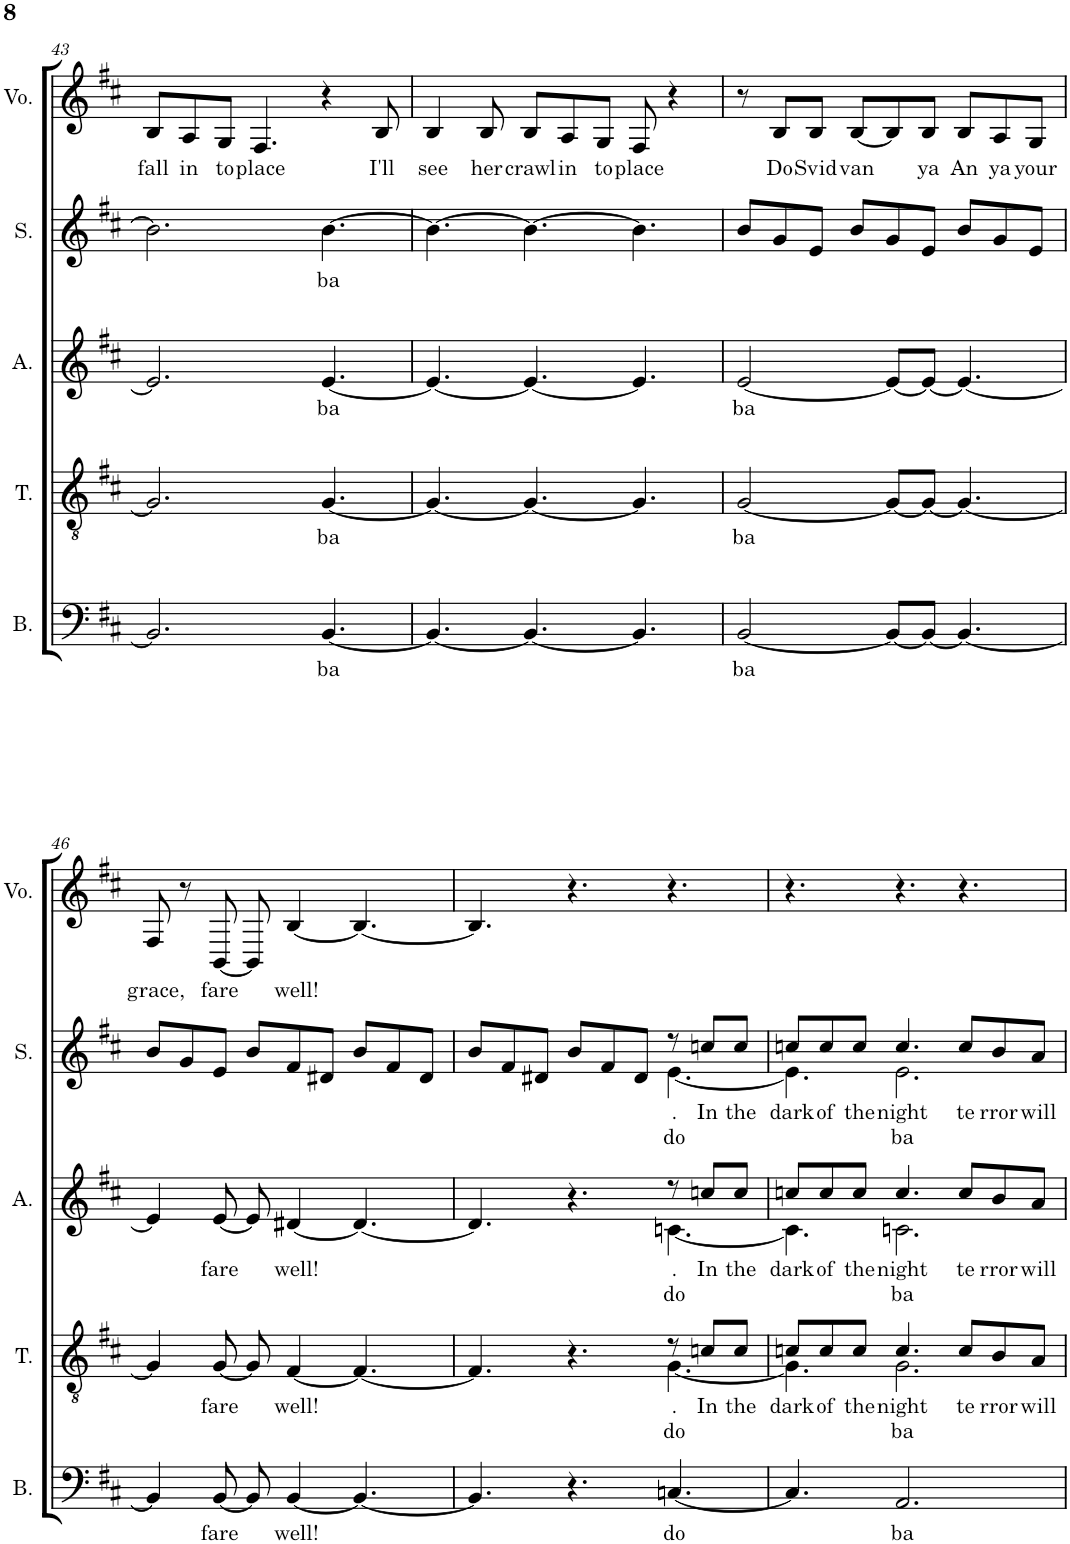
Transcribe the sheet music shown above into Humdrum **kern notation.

**kern	**text	**kern	**text	**text	**kern	**text	**text	**kern	**text	**text	**kern	**text
*part5	*part5	*part4	*part4	*part4	*part3	*part3	*part3	*part2	*part2	*part2	*part1	*part1
*staff5	*staff5	*staff4	*staff4	*staff4	*staff3	*staff3	*staff3	*staff2	*staff2	*staff2	*staff1	*staff1
*I"Bass	*	*I"Tenor	*	*	*I"Alto	*	*	*I"Soprano	*	*	*I"Voice	*
*I'B.	*	*I'T.	*	*	*I'A.	*	*	*I'S.	*	*	*I'Vo.	*
!!LO:PB:g=z
*clefF4	*	*clefGv2	*	*	*clefG2	*	*	*clefG2	*	*	*clefG2	*
*k[f#c#]	*	*k[f#c#]	*	*	*k[f#c#]	*	*	*k[f#c#]	*	*	*k[f#c#]	*
*M9/8	*	*M9/8	*	*	*M9/8	*	*	*M9/8	*	*	*M9/8	*
=43	=43	=43	=43	=43	=43	=43	=43	=43	=43	=43	=43	=43
!	!	!	!	!	!	!	!	!	!	!	!	!LO:LY:b
2.BB/]	.	2.G/]	.	.	2.e/]	.	.	2.b\]	.	.	8B/L	fall
!	!	!	!	!	!	!	!	!	!	!	!	!LO:LY:b
.	.	.	.	.	.	.	.	.	.	.	8A/	in
!	!	!	!	!	!	!	!	!	!	!	!	!LO:LY:b
.	.	.	.	.	.	.	.	.	.	.	8G/J	to
!	!	!	!	!	!	!	!	!	!	!	!	!LO:LY:b
.	.	.	.	.	.	.	.	.	.	.	4.F#/	place
!	!LO:LY:b	!	!LO:LY:b	!	!	!LO:LY:b	!	!	!LO:LY:b	!	!	!
[4.BB/	ba	[4.G/	ba	.	[4.e/	ba	.	[4.b\	ba	.	4r	.
!	!	!	!	!	!	!	!	!	!	!	!	!LO:LY:b
.	.	.	.	.	.	.	.	.	.	.	8B/	I'll
=44	=44	=44	=44	=44	=44	=44	=44	=44	=44	=44	=44	=44
!	!	!	!	!	!	!	!	!	!	!	!	!LO:LY:b
4.BB/_	.	4.G/_	.	.	4.e/_	.	.	4.b\_	.	.	4B/	see
!	!	!	!	!	!	!	!	!	!	!	!	!LO:LY:b
.	.	.	.	.	.	.	.	.	.	.	8B/	her
!	!	!	!	!	!	!	!	!	!	!	!	!LO:LY:b
4.BB/_	.	4.G/_	.	.	4.e/_	.	.	4.b\_	.	.	8B/L	crawl
!	!	!	!	!	!	!	!	!	!	!	!	!LO:LY:b
.	.	.	.	.	.	.	.	.	.	.	8A/	in
!	!	!	!	!	!	!	!	!	!	!	!	!LO:LY:b
.	.	.	.	.	.	.	.	.	.	.	8G/J	to
!	!	!	!	!	!	!	!	!	!	!	!	!LO:LY:b
4.BB/]	.	4.G/]	.	.	4.e/]	.	.	4.b\]	.	.	8F#/	place
.	.	.	.	.	.	.	.	.	.	.	4r	.
=45	=45	=45	=45	=45	=45	=45	=45	=45	=45	=45	=45	=45
!	!LO:LY:b	!	!LO:LY:b	!	!	!LO:LY:b	!	!	!	!	!	!
[2BB/	ba	[2G/	ba	.	[2e/	ba	.	8b/L	.	.	8r	.
!	!	!	!	!	!	!	!	!	!	!	!	!LO:LY:b
.	.	.	.	.	.	.	.	8g/	.	.	8B/L	Do
!	!	!	!	!	!	!	!	!	!	!	!	!LO:LY:b
.	.	.	.	.	.	.	.	8e/J	.	.	8B/J	Svid
!	!	!	!	!	!	!	!	!	!	!	!	!LO:LY:b
.	.	.	.	.	.	.	.	8b/L	.	.	[8B/L	van
8BB/L_	.	8G/L_	.	.	8e/L_	.	.	8g/	.	.	8B/]	.
!	!	!	!	!	!	!	!	!	!	!	!	!LO:LY:b
8BB/J_	.	8G/J_	.	.	8e/J_	.	.	8e/J	.	.	8B/J	ya
!	!	!	!	!	!	!	!	!	!	!	!	!LO:LY:b
4.BB/_	.	4.G/_	.	.	4.e/_	.	.	8b/L	.	.	8B/L	An
!	!	!	!	!	!	!	!	!	!	!	!	!LO:LY:b
.	.	.	.	.	.	.	.	8g/	.	.	8A/	ya
!	!	!	!	!	!	!	!	!	!	!	!	!LO:LY:b
.	.	.	.	.	.	.	.	8e/J	.	.	8G/J	your
!!LO:LB:g=z
=46	=46	=46	=46	=46	=46	=46	=46	=46	=46	=46	=46	=46
!	!	!	!	!	!	!	!	!	!	!	!	!LO:LY:b
4BB/]	.	4G/]	.	.	4e/]	.	.	8b/L	.	.	8F#/	grace,
.	.	.	.	.	.	.	.	8g/	.	.	8r	.
!	!LO:LY:b	!	!LO:LY:b	!	!	!LO:LY:b	!	!	!	!	!	!LO:LY:b
[8BB/	fare	[8G/	fare	.	[8e/	fare	.	8e/J	.	.	[8BB/	fare
8BB/]	.	8G/]	.	.	8e/]	.	.	8b/L	.	.	8BB/]	.
!	!LO:LY:b	!	!LO:LY:b	!	!	!LO:LY:b	!	!	!	!	!	!LO:LY:b
[4BB/	well!	[4F#/	well!	.	[4d#X/	well!	.	8f#/	.	.	[4B/	well!
.	.	.	.	.	.	.	.	8d#X/J	.	.	.	.
4.BB/_	.	4.F#/_	.	.	4.d#/_	.	.	8b/L	.	.	4.B/_	.
.	.	.	.	.	.	.	.	8f#/	.	.	.	.
.	.	.	.	.	.	.	.	8d#/J	.	.	.	.
=47	=47	=47	=47	=47	=47	=47	=47	=47	=47	=47	=47	=47
*	*	*^	*	*	*^	*	*	*^	*	*	*	*
4.BB/]	.	4.F#/]	2.ryy	.	.	4.d#/]	2.ryy	.	.	8b/L	2.ryy	.	.	4.B/]	.
.	.	.	.	.	.	.	.	.	.	8f#/	.	.	.	.	.
.	.	.	.	.	.	.	.	.	.	8d#X/J	.	.	.	.	.
4.r	.	4.r	.	.	.	4.r	.	.	.	8b/L	.	.	.	4.r	.
.	.	.	.	.	.	.	.	.	.	8f#/	.	.	.	.	.
.	.	.	.	.	.	.	.	.	.	8d#/J	.	.	.	.	.
!	!LO:LY:b	!	!	!LO:LY:b	!LO:LY:b	!	!	!LO:LY:b	!LO:LY:b	!	!	!LO:LY:b	!LO:LY:b	!	!
[4.Cn/	do	8r	[4.G\	.	do	8r	[4.cn\	.	do	8r	[4.e\	.	do	4.r	.
!	!	!	!	!LO:LY:b	!	!	!	!LO:LY:b	!	!	!	!LO:LY:b	!	!	!
.	.	8cn/L	.	In	.	8ccn/L	.	In	.	8ccn/L	.	In	.	.	.
!	!	!	!	!LO:LY:b	!	!	!	!LO:LY:b	!	!	!	!LO:LY:b	!	!	!
.	.	8c/J	.	the	.	8cc/J	.	the	.	8cc/J	.	the	.	.	.
=48	=48	=48	=48	=48	=48	=48	=48	=48	=48	=48	=48	=48	=48	=48	=48
!	!	!	!	!LO:LY:b	!	!	!	!LO:LY:b	!	!	!	!LO:LY:b	!	!	!
4.C/]	.	8cn/L	4.G\]	dark	.	8ccn/L	4.c\]	dark	.	8ccn/L	4.e\]	dark	.	4.r	.
!	!	!	!	!LO:LY:b	!	!	!	!LO:LY:b	!	!	!	!LO:LY:b	!	!	!
.	.	8c/	.	of	.	8cc/	.	of	.	8cc/	.	of	.	.	.
!	!	!	!	!LO:LY:b	!	!	!	!LO:LY:b	!	!	!	!LO:LY:b	!	!	!
.	.	8c/J	.	the	.	8cc/J	.	the	.	8cc/J	.	the	.	.	.
!	!LO:LY:b	!	!	!LO:LY:b	!LO:LY:b	!	!	!LO:LY:b	!LO:LY:b	!	!	!LO:LY:b	!LO:LY:b	!	!
2.AA/	ba	4.c/	2.G\	night	ba	4.cc/	2.cn\	night	ba	4.cc/	2.e\	night	ba	4.r	.
!	!	!	!	!LO:LY:b	!	!	!	!LO:LY:b	!	!	!	!LO:LY:b	!	!	!
.	.	8c/L	.	te	.	8cc/L	.	te	.	8cc/L	.	te	.	4.r	.
!	!	!	!	!LO:LY:b	!	!	!	!LO:LY:b	!	!	!	!LO:LY:b	!	!	!
.	.	8B/	.	rror	.	8b/	.	rror	.	8b/	.	rror	.	.	.
!	!	!	!	!LO:LY:b	!	!	!	!LO:LY:b	!	!	!	!LO:LY:b	!	!	!
.	.	8A/J	.	will	.	8a/J	.	will	.	8a/J	.	will	.	.	.
*	*	*v	*v	*	*	*	*	*	*	*v	*v	*	*	*	*
*	*	*	*	*	*v	*v	*	*	*	*	*	*	*
=	=	=	=	=	=	=	=	=	=	=	=	=
*-	*-	*-	*-	*-	*-	*-	*-	*-	*-	*-	*-	*-
